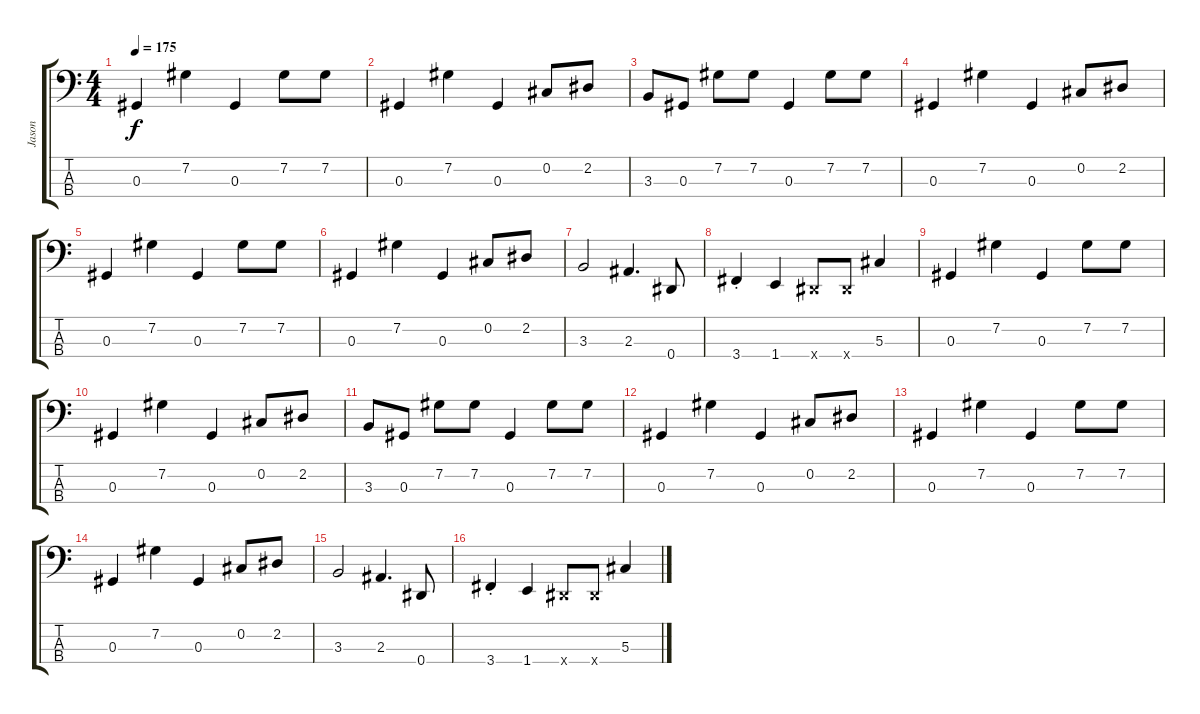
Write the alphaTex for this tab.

\track ("Jason" "Jason") {instrument electricbassfinger}
\staff {score tabs}
\tuning (Gb2 Db2 Ab1 Eb1) {hide}
\ts (4 4)
\tempo 175
\clef f4
\ks c
0.3.4{dy f} 7.2.4 0.3.4 7.2.8 7.2.8 |
0.3.4 7.2.4 0.3.4 0.2.8 2.2.8 |
3.3.8 0.3.8 7.2.8 7.2.8 0.3.4 7.2.8 7.2.8 |
0.3.4 7.2.4 0.3.4 0.2.8 2.2.8 |
0.3.4 7.2.4 0.3.4 7.2.8 7.2.8 |
0.3.4 7.2.4 0.3.4 0.2.8 2.2.8 |
3.3.2 2.3.4{d} 0.4.8 |
3.4{st}.4 1.4.4 0.4{x}.8 0.4{x}.8 5.3.4 |
0.3.4 7.2.4 0.3.4 7.2.8 7.2.8 |
0.3.4 7.2.4 0.3.4 0.2.8 2.2.8 |
3.3.8 0.3.8 7.2.8 7.2.8 0.3.4 7.2.8 7.2.8 |
0.3.4 7.2.4 0.3.4 0.2.8 2.2.8 |
0.3.4 7.2.4 0.3.4 7.2.8 7.2.8 |
0.3.4 7.2.4 0.3.4 0.2.8 2.2.8 |
3.3.2 2.3.4{d} 0.4.8 |
3.4{st}.4 1.4.4 0.4{x}.8 0.4{x}.8 5.3.4
